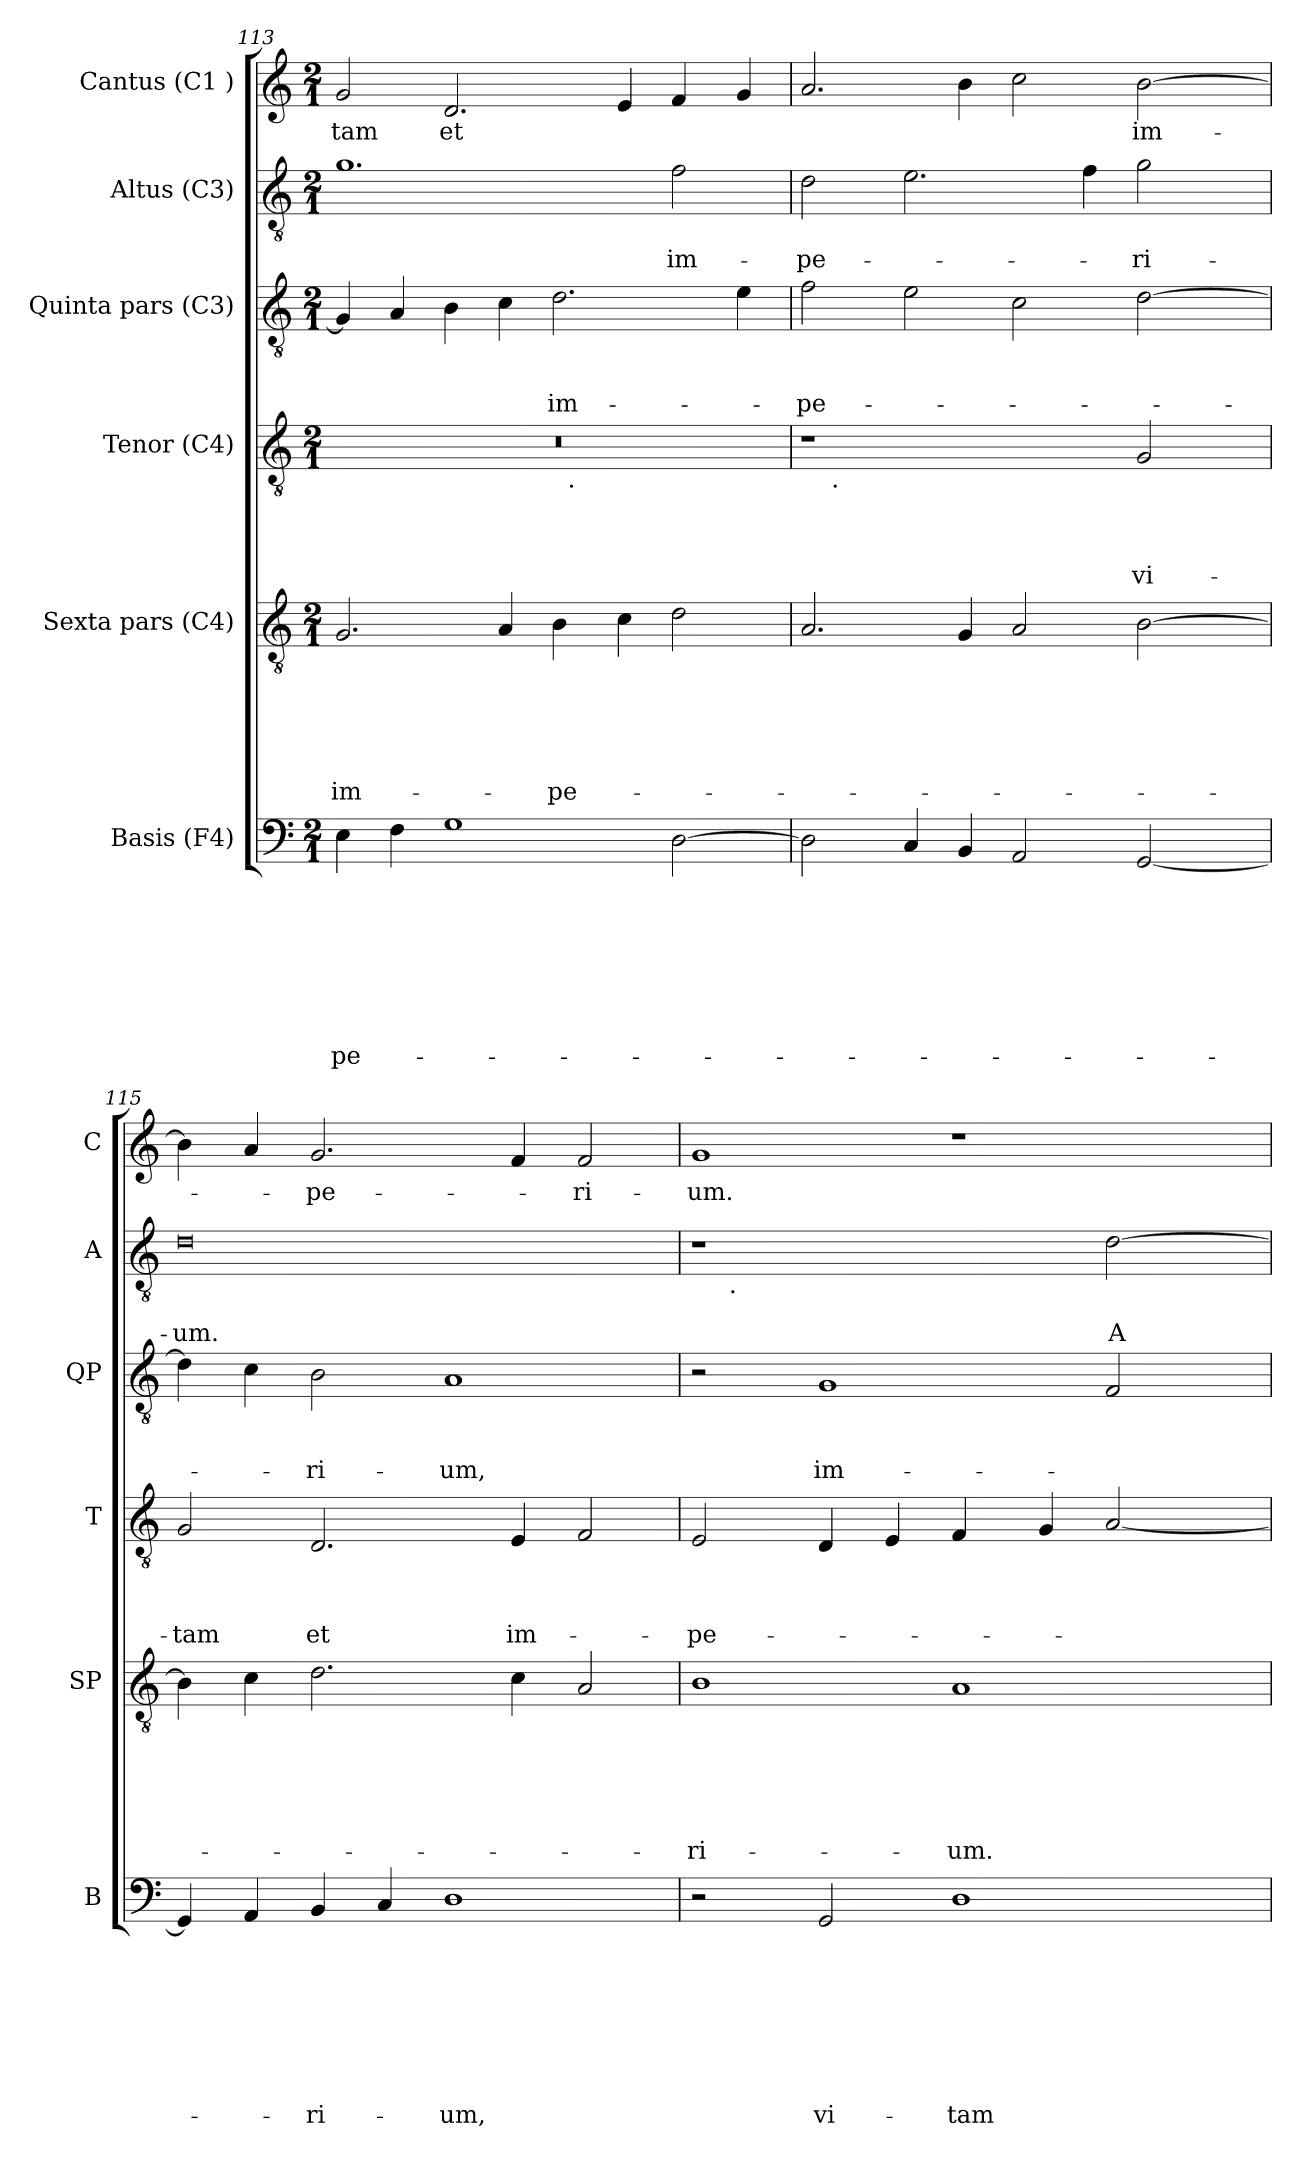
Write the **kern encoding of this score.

**kern	**text	**text	**text	**text	**text	**text	**text	**text	**kern	**text	**text	**text	**text	**text	**text	**kern	**text	**text	**text	**text	**kern	**text	**text	**text	**kern	**text	**text	**kern	**text
*part6	*part6	*part6	*part6	*part6	*part6	*part6	*part6	*part6	*part5	*part5	*part5	*part5	*part5	*part5	*part5	*part4	*part4	*part4	*part4	*part4	*part3	*part3	*part3	*part3	*part2	*part2	*part2	*part1	*part1
*staff6	*staff6	*staff6	*staff6	*staff6	*staff6	*staff6	*staff6	*staff6	*staff5	*staff5	*staff5	*staff5	*staff5	*staff5	*staff5	*staff4	*staff4	*staff4	*staff4	*staff4	*staff3	*staff3	*staff3	*staff3	*staff2	*staff2	*staff2	*staff1	*staff1
*I"Basis (F4)	*	*	*	*	*	*	*	*	*I"Sexta pars (C4)	*	*	*	*	*	*	*I"Tenor (C4)	*	*	*	*	*I"Quinta pars (C3)	*	*	*	*I"Altus (C3)	*	*	*I"Cantus (C1 )	*
*I'B	*	*	*	*	*	*	*	*	*I'SP	*	*	*	*	*	*	*I'T	*	*	*	*	*I'QP	*	*	*	*I'A	*	*	*I'C	*
!!LO:LB:g=z
*clefF4	*	*	*	*	*	*	*	*	*clefGv2	*	*	*	*	*	*	*clefGv2	*	*	*	*	*clefGv2	*	*	*	*clefGv2	*	*	*clefG2	*
*k[]	*	*	*	*	*	*	*	*	*k[]	*	*	*	*	*	*	*k[]	*	*	*	*	*k[]	*	*	*	*k[]	*	*	*k[]	*
*C:	*	*	*	*	*	*	*	*	*C:	*	*	*	*	*	*	*C:	*	*	*	*	*C:	*	*	*	*C:	*	*	*C:	*
*M2/1	*	*	*	*	*	*	*	*	*M2/1	*	*	*	*	*	*	*M2/1	*	*	*	*	*M2/1	*	*	*	*M2/1	*	*	*M2/1	*
=113	=113	=113	=113	=113	=113	=113	=113	=113	=113	=113	=113	=113	=113	=113	=113	=113	=113	=113	=113	=113	=113	=113	=113	=113	=113	=113	=113	=113	=113
!	!	!	!	!	!	!	!	!LO:LY:b	!	!	!	!	!	!	!LO:LY:b	!	!	!	!	!	!	!	!	!	!	!	!	!	!LO:LY:b
*	*	*	*	*	*	*	*	*	*	*	*	*	*	*	*	*^	*	*	*	*	*	*	*	*	*	*	*	*	*
4E\	.	.	.	.	.	.	.	-pe-	2.G/	.	.	.	.	.	im-	0r	1ryy	.	.	.	.	4G/]	.	.	.	1.g	.	.	2g/	-tam
4F\	.	.	.	.	.	.	.	.	.	.	.	.	.	.	.	.	.	.	.	.	.	4A/	.	.	.	.	.	.	.	.
!	!	!	!	!	!	!	!	!	!	!	!	!	!	!	!	!	!	!	!	!	!	!	!	!	!	!	!	!	!	!LO:LY:b
1G	.	.	.	.	.	.	.	.	.	.	.	.	.	.	.	.	.	.	.	.	.	4B\	.	.	.	.	.	.	2.d/	et
.	.	.	.	.	.	.	.	.	4A/	.	.	.	.	.	.	.	.	.	.	.	.	4c\	.	.	.	.	.	.	.	.
!	!	!	!	!	!	!	!	!	!	!	!	!	!	!	!LO:LY:b	!	!	!	!	!	!	!	!	!	!LO:LY:b	!	!	!	!	!
.	.	.	.	.	.	.	.	.	4B\	.	.	.	.	.	-pe-	.	32ryy	.	.	.	.	2.d\	.	.	im-	.	.	.	.	.
!	!	!	!	!	!	!	!	!	!	!	!	!	!	!	!	!	!LO:TX:b:t=.	!	!	!	!	!	!	!	!	!	!	!	!	!
.	.	.	.	.	.	.	.	.	.	.	.	.	.	.	.	.	2ryy	.	.	.	.	.	.	.	.	.	.	.	.	.
.	.	.	.	.	.	.	.	.	4c\	.	.	.	.	.	.	.	.	.	.	.	.	.	.	.	.	.	.	.	4e/	.
!	!	!	!	!	!	!	!	!	!	!	!	!	!	!	!	!	!	!	!	!	!	!	!	!	!	!	!	!LO:LY:b	!	!
[>2D\	.	.	.	.	.	.	.	.	2d\	.	.	.	.	.	.	.	.	.	.	.	.	.	.	.	.	2f\	.	im-	4f/	.
.	.	.	.	.	.	.	.	.	.	.	.	.	.	.	.	.	4...ryy	.	.	.	.	.	.	.	.	.	.	.	.	.
.	.	.	.	.	.	.	.	.	.	.	.	.	.	.	.	.	.	.	.	.	.	4e\	.	.	.	.	.	.	4g/	.
=114	=114	=114	=114	=114	=114	=114	=114	=114	=114	=114	=114	=114	=114	=114	=114	=114	=114	=114	=114	=114	=114	=114	=114	=114	=114	=114	=114	=114	=114	=114
!	!	!	!	!	!	!	!	!	!	!	!	!	!	!	!	!	!	!	!	!	!	!	!	!	!LO:LY:b	!	!	!LO:LY:b	!	!
2D\]	.	.	.	.	.	.	.	.	2.A/	.	.	.	.	.	.	1r	16.ryy	.	.	.	.	2f\	.	.	-pe-	2d\	.	-pe-	2.a/	.
!	!	!	!	!	!	!	!	!	!	!	!	!	!	!	!	!	!LO:TX:b:t=.	!	!	!	!	!	!	!	!	!	!	!	!	!
.	.	.	.	.	.	.	.	.	.	.	.	.	.	.	.	.	1ryy	.	.	.	.	.	.	.	.	.	.	.	.	.
4C/	.	.	.	.	.	.	.	.	.	.	.	.	.	.	.	.	.	.	.	.	.	2e\	.	.	.	2.e\	.	.	.	.
4BB/	.	.	.	.	.	.	.	.	4G/	.	.	.	.	.	.	.	.	.	.	.	.	.	.	.	.	.	.	.	4b\	.
2AA/	.	.	.	.	.	.	.	.	2A/	.	.	.	.	.	.	2ryy	.	.	.	.	.	2c\	.	.	.	.	.	.	2cc\	.
.	.	.	.	.	.	.	.	.	.	.	.	.	.	.	.	.	2ryy	.	.	.	.	.	.	.	.	.	.	.	.	.
.	.	.	.	.	.	.	.	.	.	.	.	.	.	.	.	.	.	.	.	.	.	.	.	.	.	4f\	.	.	.	.
!	!	!	!	!	!	!	!	!	!	!	!	!	!	!	!	!	!	!	!	!	!LO:LY:b	!	!	!	!	!	!	!LO:LY:b	!	!LO:LY:b
[<2GG/	.	.	.	.	.	.	.	.	[>2B\	.	.	.	.	.	.	2G/	.	.	.	.	vi-	[>2d\	.	.	.	2g\	.	-ri-	[>2b\	im-
.	.	.	.	.	.	.	.	.	.	.	.	.	.	.	.	.	4ryy	.	.	.	.	.	.	.	.	.	.	.	.	.
.	.	.	.	.	.	.	.	.	.	.	.	.	.	.	.	.	8ryy	.	.	.	.	.	.	.	.	.	.	.	.	.
.	.	.	.	.	.	.	.	.	.	.	.	.	.	.	.	.	32ryy	.	.	.	.	.	.	.	.	.	.	.	.	.
=115	=115	=115	=115	=115	=115	=115	=115	=115	=115	=115	=115	=115	=115	=115	=115	=115	=115	=115	=115	=115	=115	=115	=115	=115	=115	=115	=115	=115	=115	=115
!	!	!	!	!	!	!	!	!	!	!	!	!	!	!	!	!	!	!	!	!	!LO:LY:b	!	!	!	!	!	!	!LO:LY:b	!	!
*	*	*	*	*	*	*	*	*	*	*	*	*	*	*	*	*v	*v	*	*	*	*	*	*	*	*	*	*	*	*	*
4GG/]	.	.	.	.	.	.	.	.	4B\]	.	.	.	.	.	.	2G/	.	.	.	-tam	4d\]	.	.	.	0d	.	-um.	4b\]	.
4AA/	.	.	.	.	.	.	.	.	4c\	.	.	.	.	.	.	.	.	.	.	.	4c\	.	.	.	.	.	.	4a/	.
!	!	!	!	!	!	!	!	!LO:LY:b	!	!	!	!	!	!	!	!	!	!	!	!LO:LY:b	!	!	!	!LO:LY:b	!	!	!	!	!LO:LY:b
4BB/	.	.	.	.	.	.	.	-ri-	2.d\	.	.	.	.	.	.	2.D/	.	.	.	et	2B\	.	.	-ri-	.	.	.	2.g/	-pe-
4C/	.	.	.	.	.	.	.	.	.	.	.	.	.	.	.	.	.	.	.	.	.	.	.	.	.	.	.	.	.
!	!	!	!	!	!	!	!	!LO:LY:b	!	!	!	!	!	!	!	!	!	!	!	!	!	!	!	!LO:LY:b	!	!	!	!	!
1D	.	.	.	.	.	.	.	-um,	.	.	.	.	.	.	.	.	.	.	.	.	1A	.	.	-um,	.	.	.	.	.
!	!	!	!	!	!	!	!	!	!	!	!	!	!	!	!	!	!	!	!	!LO:LY:b	!	!	!	!	!	!	!	!	!
.	.	.	.	.	.	.	.	.	4c\	.	.	.	.	.	.	4E/	.	.	.	im-	.	.	.	.	.	.	.	4f/	.
!	!	!	!	!	!	!	!	!	!	!	!	!	!	!	!	!	!	!	!	!	!	!	!	!	!	!	!	!	!LO:LY:b
.	.	.	.	.	.	.	.	.	2A/	.	.	.	.	.	.	2F/	.	.	.	.	.	.	.	.	.	.	.	2f/	-ri-
=116	=116	=116	=116	=116	=116	=116	=116	=116	=116	=116	=116	=116	=116	=116	=116	=116	=116	=116	=116	=116	=116	=116	=116	=116	=116	=116	=116	=116	=116
!	!	!	!	!	!	!	!	!	!	!	!	!	!	!	!LO:LY:b	!	!	!	!	!LO:LY:b	!	!	!	!	!	!	!	!	!LO:LY:b
*	*	*	*	*	*	*	*	*	*	*	*	*	*	*	*	*	*	*	*	*	*	*	*	*	*^	*	*	*	*
2r	.	.	.	.	.	.	.	.	1B	.	.	.	.	.	-ri-	2E/	.	.	.	-pe-	2r	.	.	.	1r	16.ryy	.	.	1g	-um.
!	!	!	!	!	!	!	!	!	!	!	!	!	!	!	!	!	!	!	!	!	!	!	!	!	!	!LO:TX:b:t=.	!	!	!	!
.	.	.	.	.	.	.	.	.	.	.	.	.	.	.	.	.	.	.	.	.	.	.	.	.	.	1ryy	.	.	.	.
!	!	!	!	!	!	!	!	!LO:LY:b	!	!	!	!	!	!	!	!	!	!	!	!	!	!	!	!LO:LY:b	!	!	!	!	!	!
2GG/	.	.	.	.	.	.	.	vi-	.	.	.	.	.	.	.	4D/	.	.	.	.	1G	.	.	im-	.	.	.	.	.	.
.	.	.	.	.	.	.	.	.	.	.	.	.	.	.	.	4E/	.	.	.	.	.	.	.	.	.	.	.	.	.	.
!	!	!	!	!	!	!	!	!LO:LY:b	!	!	!	!	!	!	!LO:LY:b	!	!	!	!	!	!	!	!	!	!	!	!	!	!	!
1D	.	.	.	.	.	.	.	-tam	1A	.	.	.	.	.	-um.	4F/	.	.	.	.	.	.	.	.	2ryy	.	.	.	1r	.
.	.	.	.	.	.	.	.	.	.	.	.	.	.	.	.	.	.	.	.	.	.	.	.	.	.	2ryy	.	.	.	.
.	.	.	.	.	.	.	.	.	.	.	.	.	.	.	.	4G/	.	.	.	.	.	.	.	.	.	.	.	.	.	.
!	!	!	!	!	!	!	!	!	!	!	!	!	!	!	!	!	!	!	!	!	!	!	!	!	!	!	!	!LO:LY:b	!	!
.	.	.	.	.	.	.	.	.	.	.	.	.	.	.	.	[<2A/	.	.	.	.	2F/	.	.	.	[>2d\	.	.	A-	.	.
.	.	.	.	.	.	.	.	.	.	.	.	.	.	.	.	.	.	.	.	.	.	.	.	.	.	4ryy	.	.	.	.
.	.	.	.	.	.	.	.	.	.	.	.	.	.	.	.	.	.	.	.	.	.	.	.	.	.	8ryy	.	.	.	.
.	.	.	.	.	.	.	.	.	.	.	.	.	.	.	.	.	.	.	.	.	.	.	.	.	.	32ryy	.	.	.	.
*	*	*	*	*	*	*	*	*	*	*	*	*	*	*	*	*	*	*	*	*	*	*	*	*	*v	*v	*	*	*	*
=	=	=	=	=	=	=	=	=	=	=	=	=	=	=	=	=	=	=	=	=	=	=	=	=	=	=	=	=	=
*-	*-	*-	*-	*-	*-	*-	*-	*-	*-	*-	*-	*-	*-	*-	*-	*-	*-	*-	*-	*-	*-	*-	*-	*-	*-	*-	*-	*-	*-
